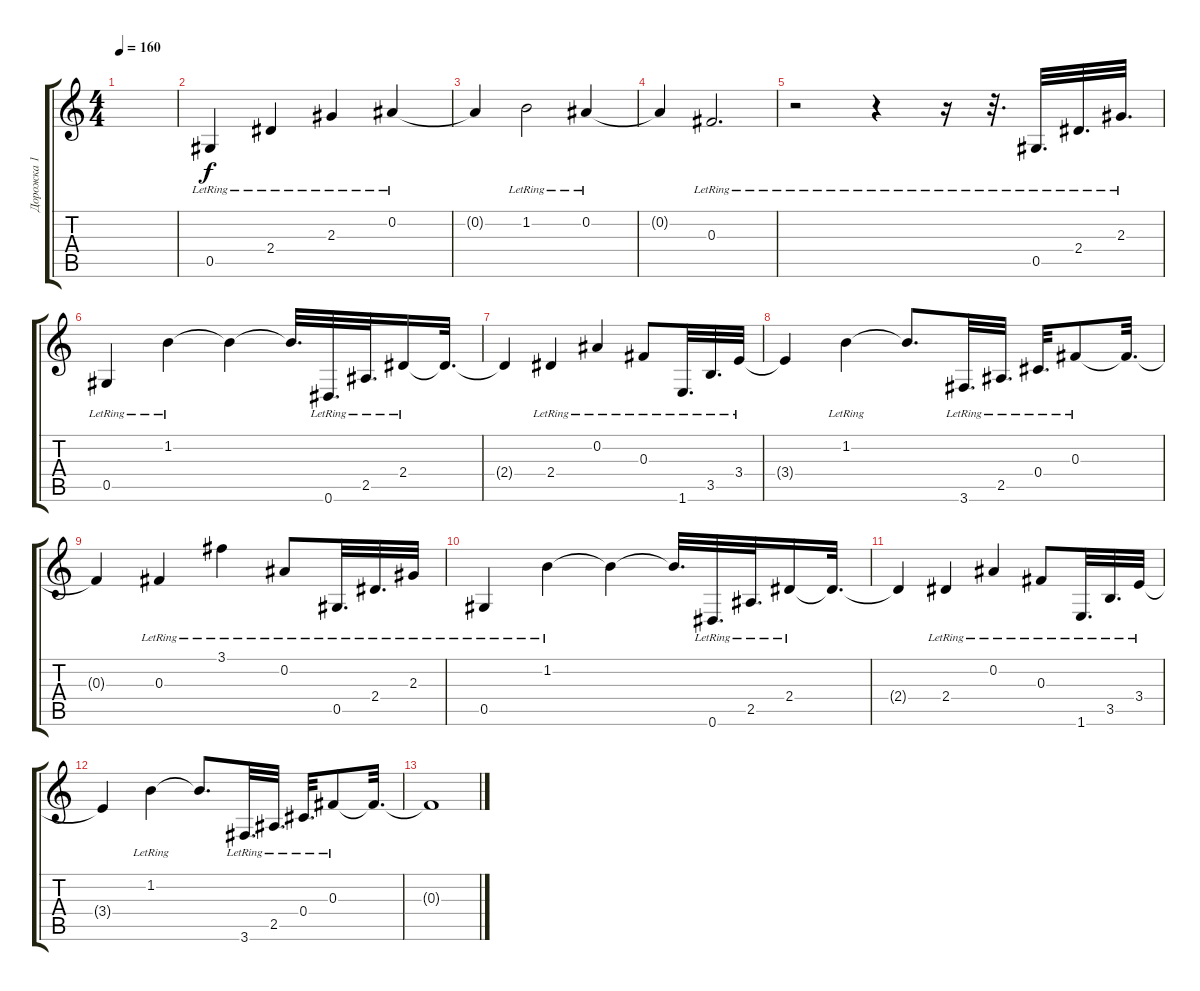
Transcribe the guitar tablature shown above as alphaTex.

\track ("Дорожка 1" "Дорожка 1") {instrument electricguitarclean}
\staff {score tabs}
\tuning (Eb4 Bb3 Gb3 Db3 Ab2 Eb2) {hide}
\ts (4 4)
\tempo 160
\clef g2
\ks c
|
0.5{lr}.4 2.4{lr}.4 2.3{lr}.4 0.2{lr}.4 |
0.2{t}.4 1.2{lr}.2 0.2{lr}.4 |
0.2{t}.4 0.3{lr}.2{d} |
r.2 r.4 r.16 r.32{d} 0.5{lr}.32{d} 2.4{lr}.32{d} 2.3{lr}.32{d} |
0.5{lr}.4 1.2{lr}.4 1.2{t}.4 1.2{t}.32{d} 0.6{lr}.32{d} 2.5{lr}.32{d} 2.4{lr}.16 2.4{t}.32{d} |
2.4{t}.4 2.4{lr}.4 0.2{lr}.4 0.3{lr}.8 1.6{lr}.32{d} 3.5{lr}.32{d} 3.4{lr}.32 |
3.4{t}.4 1.2{lr}.4 1.2{t}.8{d} 3.6{lr}.32{d} 2.5{lr}.32{d} 0.4{lr}.32{d} 0.3{lr}.8 0.3{t}.32{d} |
0.3{t}.4 0.3{lr}.4 3.1{lr}.4 0.2{lr}.8 0.5{lr}.32{d} 2.4{lr}.32{d} 2.3{lr}.32 |
0.5{lr}.4 1.2{lr}.4 1.2{t}.4 1.2{t}.32{d} 0.6{lr}.32{d} 2.5{lr}.32{d} 2.4{lr}.16 2.4{t}.32{d} |
2.4{t}.4 2.4{lr}.4 0.2{lr}.4 0.3{lr}.8 1.6{lr}.32{d} 3.5{lr}.32{d} 3.4{lr}.32 |
3.4{t}.4 1.2{lr}.4 1.2{t}.8{d} 3.6{lr}.32{d} 2.5{lr}.32{d} 0.4{lr}.32{d} 0.3{lr}.8 0.3{t}.32{d} |
0.3{t}.1
